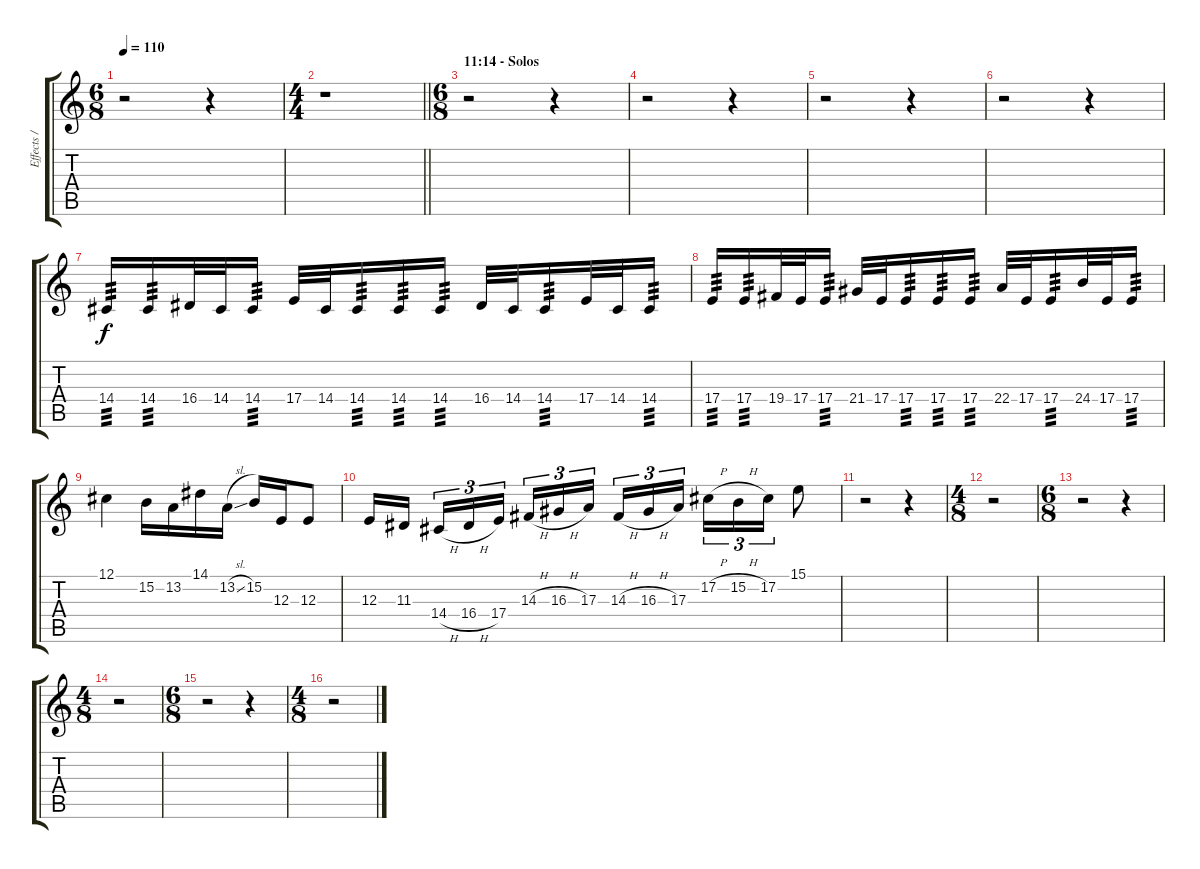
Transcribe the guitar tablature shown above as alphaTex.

\track ("Effects / Vocals / Add'l Guitar" "Effects / ") {instrument pad3polysynth}
\staff {score tabs}
\tuning (Db4 Ab3 E3 B2 Gb2 Db2) {hide}
\ts (6 8)
\tempo 110
\clef g2
\ks c
r.2{dy f} r.4 |
\ts (4 4)
\barLineRight lightlight
r.1 |
\ts (6 8)
\section ("" "11:14 - Solos")
r.2 r.4 |
r.2 r.4 |
r.2 r.4 |
r.2 r.4 |
14.4.16{tp 3 volume 12 balance 2 instrument distortionguitar} 14.4.16{tp 3} 16.4.32 14.4.32 14.4.16{tp 3 beam split} 17.4.32 14.4.32 14.4.16{tp 3 beam merge} 14.4.16{tp 3} 14.4.16{tp 3 beam split} 16.4.32 14.4.32 14.4.16{tp 3} 17.4.32 14.4.32 14.4.16{tp 3} |
17.4.16{tp 3} 17.4.16{tp 3} 19.4.32 17.4.32 17.4.16{tp 3 beam split} 21.4.32 17.4.32 17.4.16{tp 3 beam merge} 17.4.16{tp 3} 17.4.16{tp 3 beam split} 22.4.32 17.4.32 17.4.16{tp 3} 24.4.32 17.4.32 17.4.16{tp 3} |
12.1.4 15.2.16 13.2.16{beam merge} 14.1.16 13.2{sl}.16{beam split} 15.2.16 12.3.16 12.3.8 |
12.3.16 11.3.16{beam splitsecondary} 14.4{h}.16{tu (3 2)} 16.4{h}.16{tu (3 2)} 17.4.16{tu (3 2) beam split} 14.3{h}.16{tu (3 2)} 16.3{h}.16{tu (3 2)} 17.3.16{tu (3 2) beam splitsecondary} 14.3{h}.16{tu (3 2)} 16.3{h}.16{tu (3 2)} 17.3.16{tu (3 2) beam split} 17.2{h}.16{tu (3 2)} 15.2{h}.16{tu (3 2)} 17.2.16{tu (3 2)} 15.1.8 |
r.2 r.4 |
\ts (4 8)
r.2 |
\ts (6 8)
r.2 r.4 |
\ts (4 8)
r.2 |
\ts (6 8)
r.2 r.4 |
\ts (4 8)
r.2
